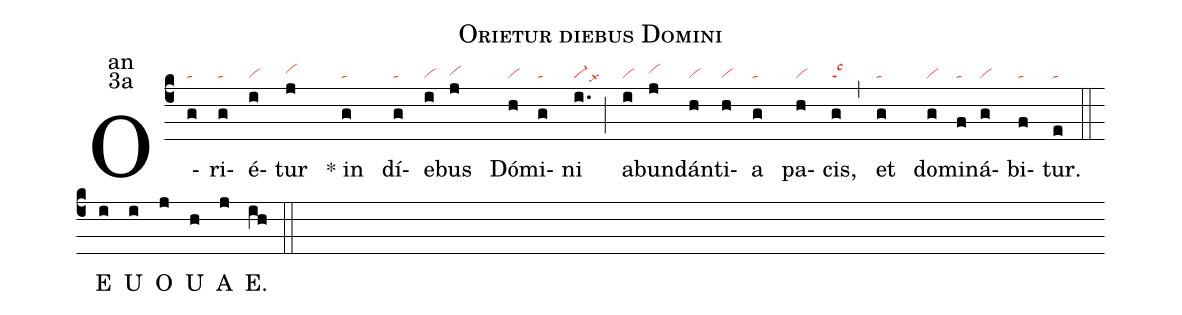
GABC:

name:Orietur diebus Domini;
office-part:an;
mode:3a;
nabc-lines:1;
%%
(c4) O(g|ta)ri(g|ta)é(i|vi)tur(j|vihh) <sp>*</sp> in(g|ta) dí(g|ta)e(i|vi)bus(j|vihg) Dó(h|vi)mi(g|ta)ni(i.|vi-lsx9) (;) ab(i|vi)un(j|vihh)dán(h|vi)ti(h|vi)a(g|ta) pa(h|vi)cis,(g|talsc3) (,) et(g|ta) do(g|vi)mi(f|ta)ná(g|vi)bi(f|ta)tur.(e|ta) (::)
<eu>  E(i) U(i) O(j) U(h) A(j) E.(ih) </eu> (::)
